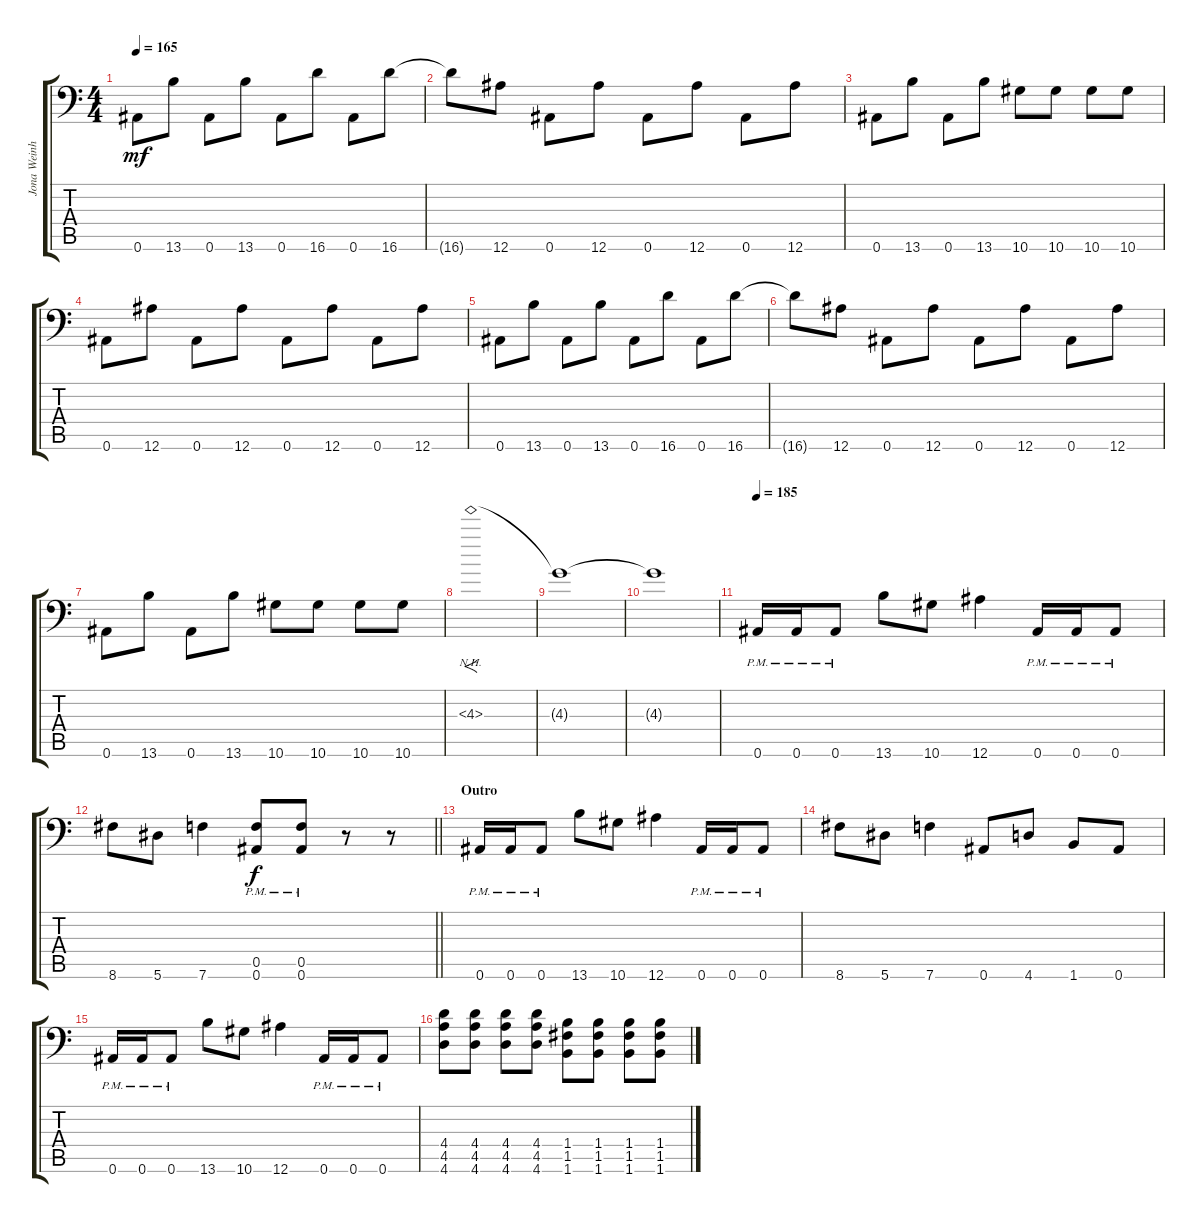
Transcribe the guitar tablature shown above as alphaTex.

\track ("Jona Weinhofen" "Jona Weinh") {instrument distortionguitar}
\staff {score tabs}
\tuning (C4 G3 Eb3 Bb2 F2 Bb1) {hide}
\ts (4 4)
\tempo 165
\clef f4
\ks c
0.6.8{dy mf} 13.6.8 0.6.8 13.6.8 0.6.8 16.6.8 0.6.8 16.6.8 |
16.6{t}.8 12.6.8 0.6.8 12.6.8 0.6.8 12.6.8 0.6.8 12.6.8 |
0.6.8 13.6.8 0.6.8 13.6.8 10.6.8 10.6.8 10.6.8 10.6.8 |
0.6.8 12.6.8 0.6.8 12.6.8 0.6.8 12.6.8 0.6.8 12.6.8 |
0.6.8 13.6.8 0.6.8 13.6.8 0.6.8 16.6.8 0.6.8 16.6.8 |
16.6{t}.8 12.6.8 0.6.8 12.6.8 0.6.8 12.6.8 0.6.8 12.6.8 |
0.6.8 13.6.8 0.6.8 13.6.8 10.6.8 10.6.8 10.6.8 10.6.8 |
4.3{nh}.1{f} |
4.3{t}.1 |
4.3{t}.1 |
\tempo 185
0.6{pm}.16 0.6{pm}.16 0.6{pm}.8 13.6.8 10.6.8 12.6.4 0.6{pm}.16 0.6{pm}.16 0.6{pm}.8 |
\barLineRight lightlight
8.6.8 5.6.8 7.6.4 (0.5{pm} 0.6{pm}).8{dy f} (0.5{pm} 0.6{pm}).8 r.8 r.8 |
\section ("" "Outro")
0.6{pm}.16 0.6{pm}.16 0.6{pm}.8 13.6.8 10.6.8 12.6.4 0.6{pm}.16 0.6{pm}.16 0.6{pm}.8 |
8.6.8 5.6.8 7.6.4 0.6.8 4.6.8 1.6.8 0.6.8 |
0.6{pm}.16 0.6{pm}.16 0.6{pm}.8 13.6.8 10.6.8 12.6.4 0.6{pm}.16 0.6{pm}.16 0.6{pm}.8 |
(4.4 4.5 4.6).8 (4.4 4.5 4.6).8 (4.4 4.5 4.6).8 (4.4 4.5 4.6).8 (1.4 1.5 1.6).8 (1.4 1.5 1.6).8 (1.4 1.5 1.6).8 (1.4 1.5 1.6).8
